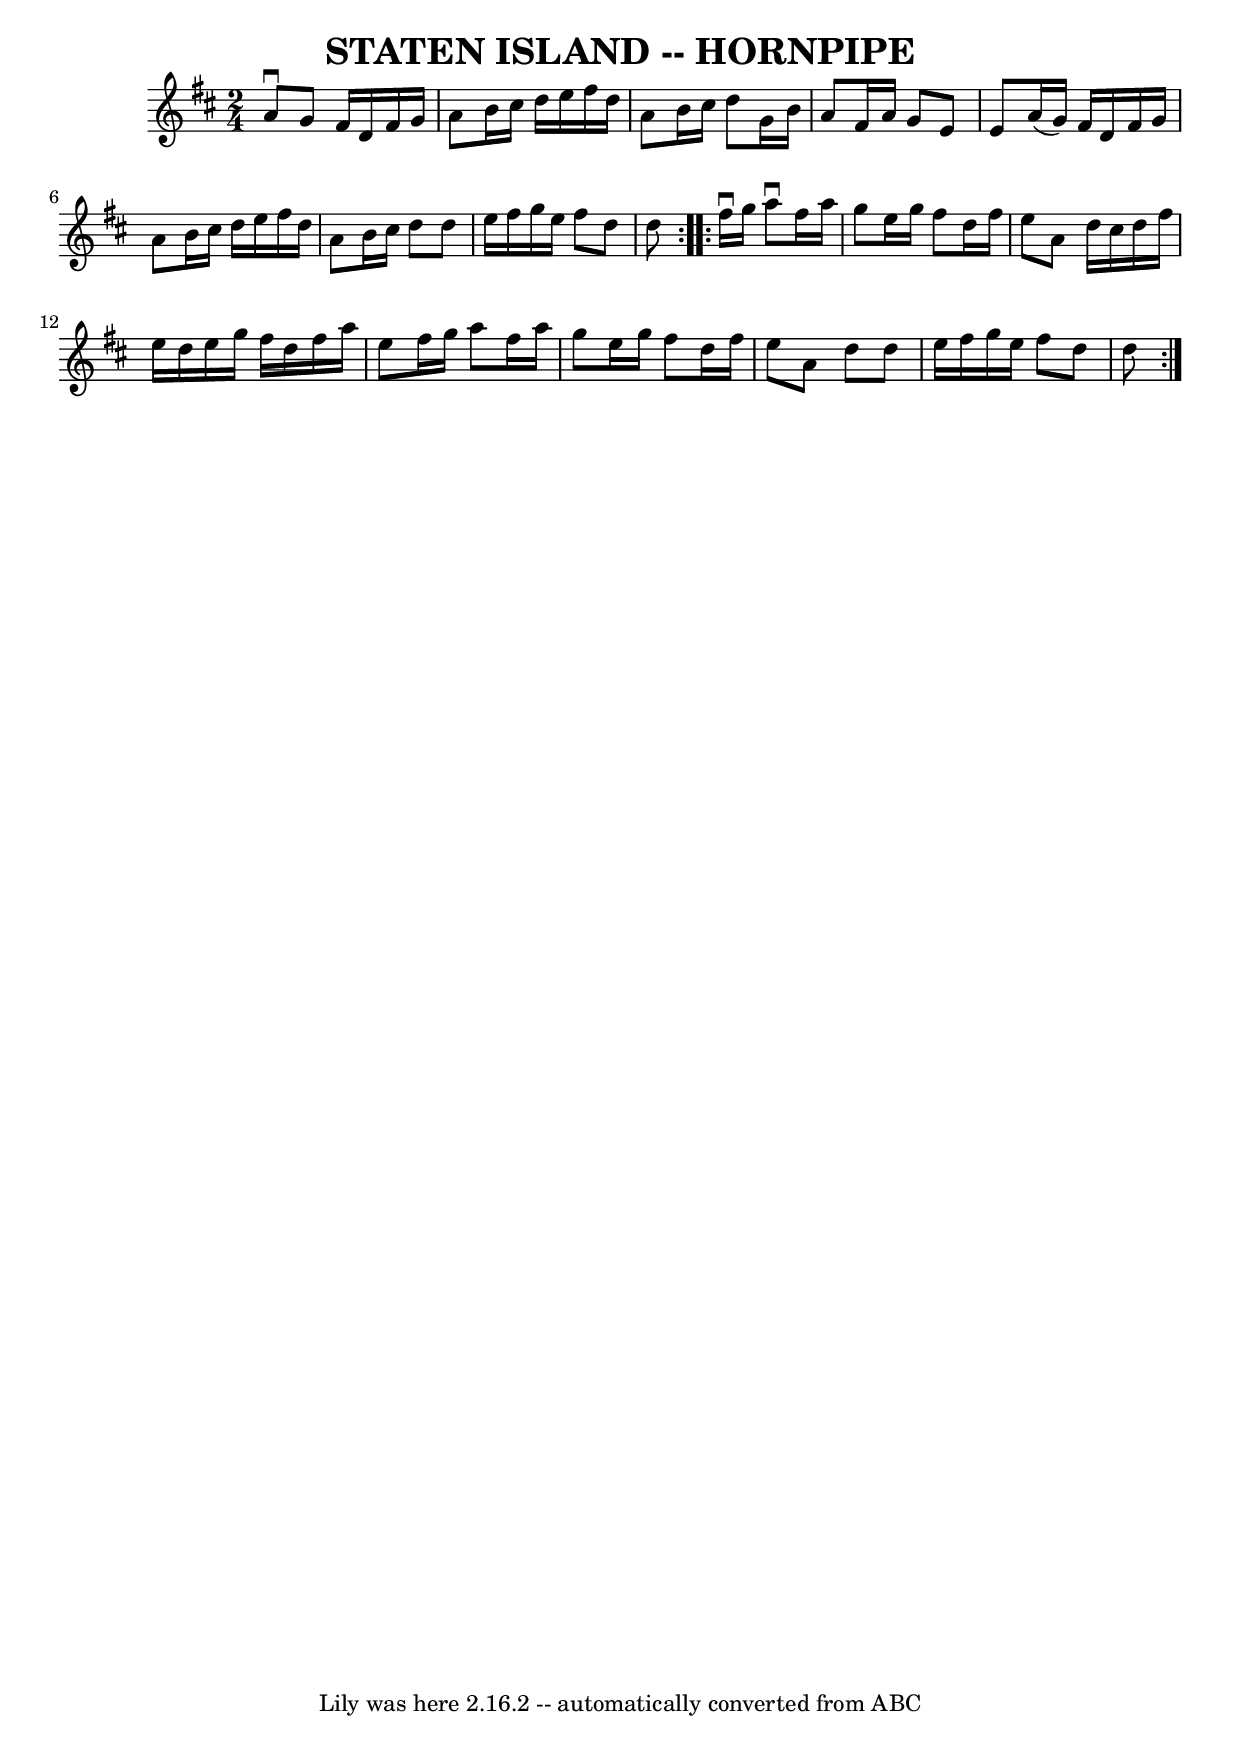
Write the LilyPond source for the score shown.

\version "2.7.40"
\include "Mammoth.ily"
\header {
	%% book = "Ryan's Mammoth Collection of Fiddle Tunes"
	crossRefNumber = "1"
	footnotes = ""
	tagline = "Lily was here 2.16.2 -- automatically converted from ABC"
	title = "STATEN ISLAND -- HORNPIPE"
}
voicedefault =  {
\set Score.defaultBarType = "empty"

\repeat volta 2 {
\time 2/4 \key d \major a'8^\downbow g'8        |
 fis'16 d'16  
 fis'16 g'16 a'8 b'16 cis''16    |
 d''16 e''16    
fis''16 d''16 a'8 b'16 cis''16    |
 d''8 g'16 b'16   
 a'8 fis'16 a'16    |
 g'8 e'8 e'8 a'16 (g'16)   
|
     |
 fis'16 d'16 fis'16 g'16 a'8 b'16    
cis''16    |
 d''16 e''16 fis''16 d''16 a'8 b'16    
cis''16    |
 d''8 d''8 e''16 fis''16 g''16 e''16    
|
 fis''8 d''8 d''8    }     \repeat volta 2 { fis''16 
^\downbow g''16        |
 a''8^\downbow fis''16 a''16 g''8   
 e''16 g''16    |
 fis''8 d''16 fis''16 e''8 a'8    
|
 d''16 cis''16 d''16 fis''16 e''16 d''16 e''16    
g''16    |
 fis''16 d''16 fis''16 a''16 e''8 fis''16    
g''16    |
     |
 a''8 fis''16 a''16 g''8 e''16    
g''16    |
 fis''8 d''16 fis''16 e''8 a'8    |
   
d''8 d''8 e''16 fis''16 g''16 e''16    |
 fis''8 d''8 
 d''8    }   
}

\score{
    <<

	\context Staff="default"
	{
	    \voicedefault 
	}

    >>
	\layout {
	}
	\midi {}
}
